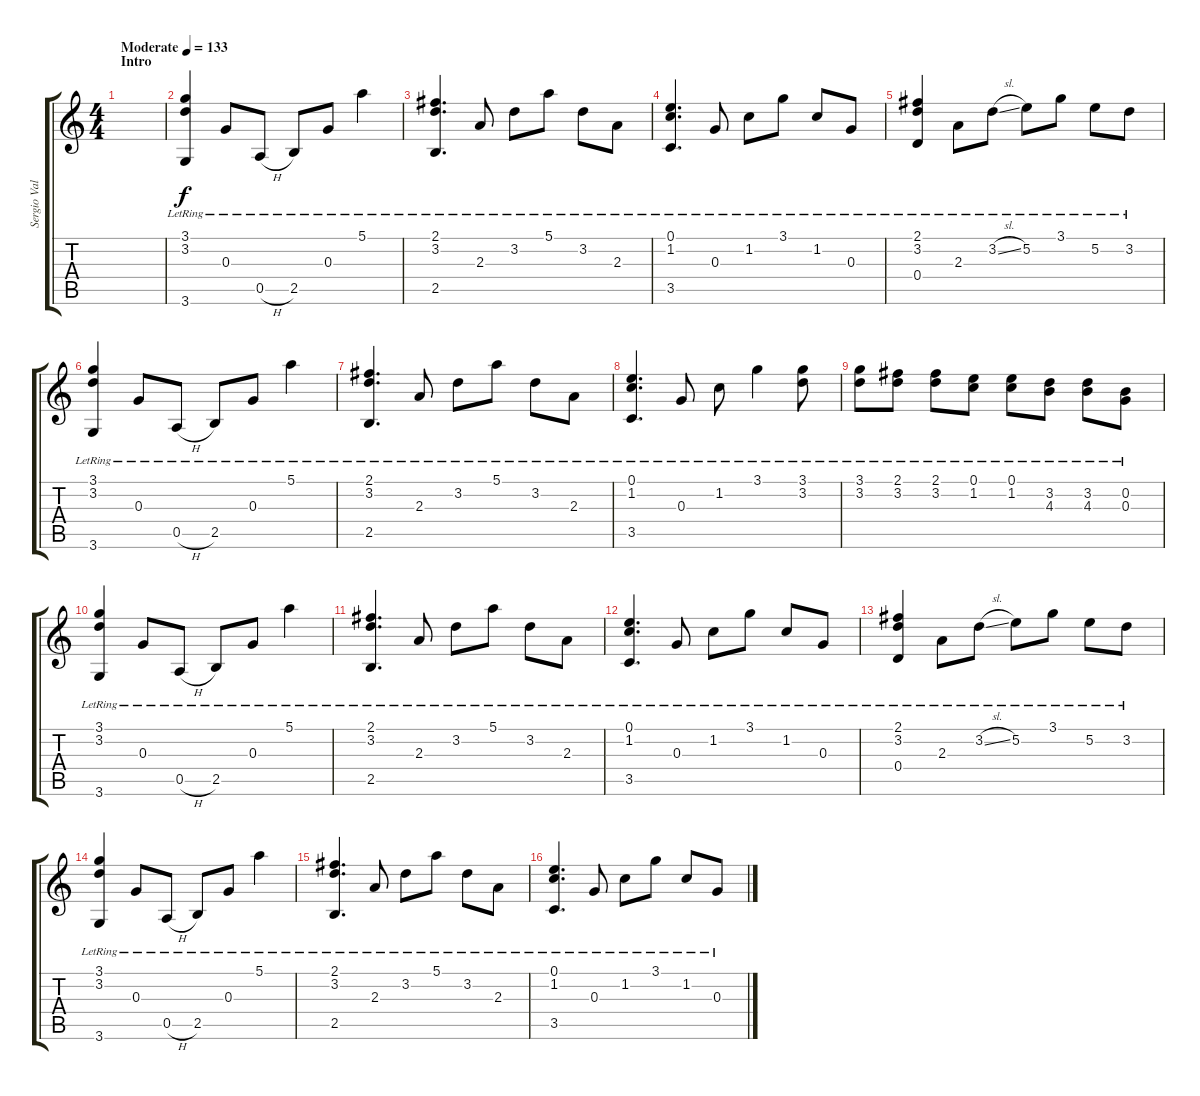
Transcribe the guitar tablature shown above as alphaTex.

\track ("Sergio Vallín" "Sergio Val") {instrument acousticguitarnylon}
\staff {score tabs}
\tuning (E4 B3 G3 D3 A2 E2) {hide}
\ts (4 4)
\section ("" "Intro")
\tempo (133 "Moderate")
\clef g2
\ks c
|
(3.1{lr} 3.2{lr} 3.6{lr}).4 0.3{lr}.8 0.5{h lr}.8 2.5{lr}.8 0.3{lr}.8 5.1{lr}.4 |
(2.1{lr} 3.2{lr} 2.5{lr}).4{d} 2.3{lr}.8 3.2{lr}.8 5.1{lr}.8 3.2{lr}.8 2.3{lr}.8 |
(0.1{lr} 1.2{lr} 3.5{lr}).4{d} 0.3{lr}.8 1.2{lr}.8 3.1{lr}.8 1.2{lr}.8 0.3{lr}.8 |
(2.1{lr} 3.2{lr} 0.4{lr}).4 2.3{lr}.8 3.2{sl lr}.8 5.2{lr}.8 3.1{lr}.8 5.2{lr}.8 3.2{lr}.8 |
(3.1{lr} 3.2{lr} 3.6{lr}).4 0.3{lr}.8 0.5{h lr}.8 2.5{lr}.8 0.3{lr}.8 5.1{lr}.4 |
(2.1{lr} 3.2{lr} 2.5{lr}).4{d} 2.3{lr}.8 3.2{lr}.8 5.1{lr}.8 3.2{lr}.8 2.3{lr}.8 |
(0.1{lr} 1.2{lr} 3.5{lr}).4{d} 0.3{lr}.8 1.2{lr}.8 3.1{lr}.4 (3.1{lr} 3.2{lr}).8 |
(3.1{lr} 3.2{lr}).8 (2.1{lr} 3.2{lr}).8 (2.1{lr} 3.2{lr}).8 (0.1{lr} 1.2{lr}).8 (0.1{lr} 1.2{lr}).8 (3.2{lr} 4.3{lr}).8 (3.2{lr} 4.3{lr}).8 (0.2{lr} 0.3{lr}).8 |
(3.1{lr} 3.2{lr} 3.6{lr}).4 0.3{lr}.8 0.5{h lr}.8 2.5{lr}.8 0.3{lr}.8 5.1{lr}.4 |
(2.1{lr} 3.2{lr} 2.5{lr}).4{d} 2.3{lr}.8 3.2{lr}.8 5.1{lr}.8 3.2{lr}.8 2.3{lr}.8 |
(0.1{lr} 1.2{lr} 3.5{lr}).4{d} 0.3{lr}.8 1.2{lr}.8 3.1{lr}.8 1.2{lr}.8 0.3{lr}.8 |
(2.1{lr} 3.2{lr} 0.4{lr}).4 2.3{lr}.8 3.2{sl lr}.8 5.2{lr}.8 3.1{lr}.8 5.2{lr}.8 3.2{lr}.8 |
(3.1{lr} 3.2{lr} 3.6{lr}).4 0.3{lr}.8 0.5{h lr}.8 2.5{lr}.8 0.3{lr}.8 5.1{lr}.4 |
(2.1{lr} 3.2{lr} 2.5{lr}).4{d} 2.3{lr}.8 3.2{lr}.8 5.1{lr}.8 3.2{lr}.8 2.3{lr}.8 |
(0.1{lr} 1.2{lr} 3.5{lr}).4{d} 0.3{lr}.8 1.2{lr}.8 3.1{lr}.8 1.2{lr}.8 0.3{lr}.8
